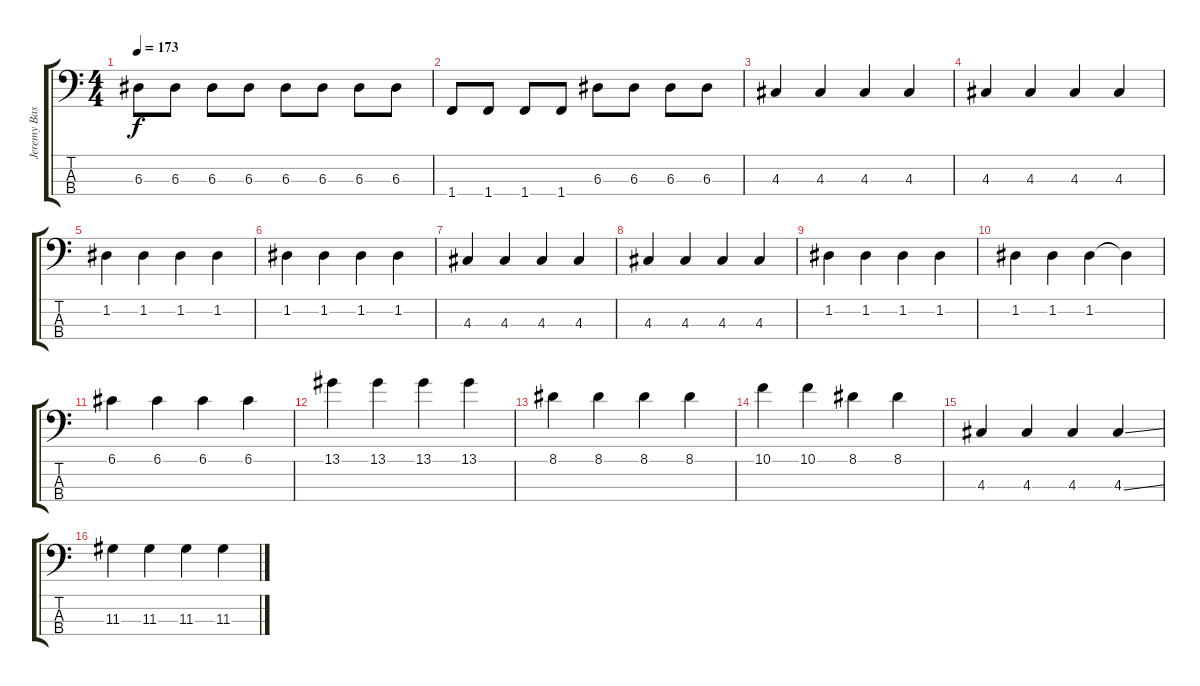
\track ("Jeremy Bass" "Jeremy Bas") {instrument electricbasspick}
\staff {score tabs}
\tuning (G2 D2 A1 E1) {hide}
\ts (4 4)
\tempo 173
\clef f4
\ks c
6.3.8{dy f} 6.3.8 6.3.8 6.3.8 6.3.8 6.3.8 6.3.8 6.3.8 |
1.4.8 1.4.8 1.4.8 1.4.8 6.3.8 6.3.8 6.3.8 6.3.8 |
4.3.4 4.3.4 4.3.4 4.3.4 |
4.3.4 4.3.4 4.3.4 4.3.4 |
1.2.4 1.2.4 1.2.4 1.2.4 |
1.2.4 1.2.4 1.2.4 1.2.4 |
4.3.4 4.3.4 4.3.4 4.3.4 |
4.3.4 4.3.4 4.3.4 4.3.4 |
1.2.4 1.2.4 1.2.4 1.2.4 |
1.2.4 1.2.4 1.2.4 1.2{t}.4 |
6.1.4 6.1.4 6.1.4 6.1.4 |
13.1.4 13.1.4 13.1.4 13.1.4 |
8.1.4 8.1.4 8.1.4 8.1.4 |
10.1.4 10.1.4 8.1.4 8.1.4 |
4.3.4 4.3.4 4.3.4 4.3{ss}.4 |
11.3.4 11.3.4 11.3.4 11.3.4
